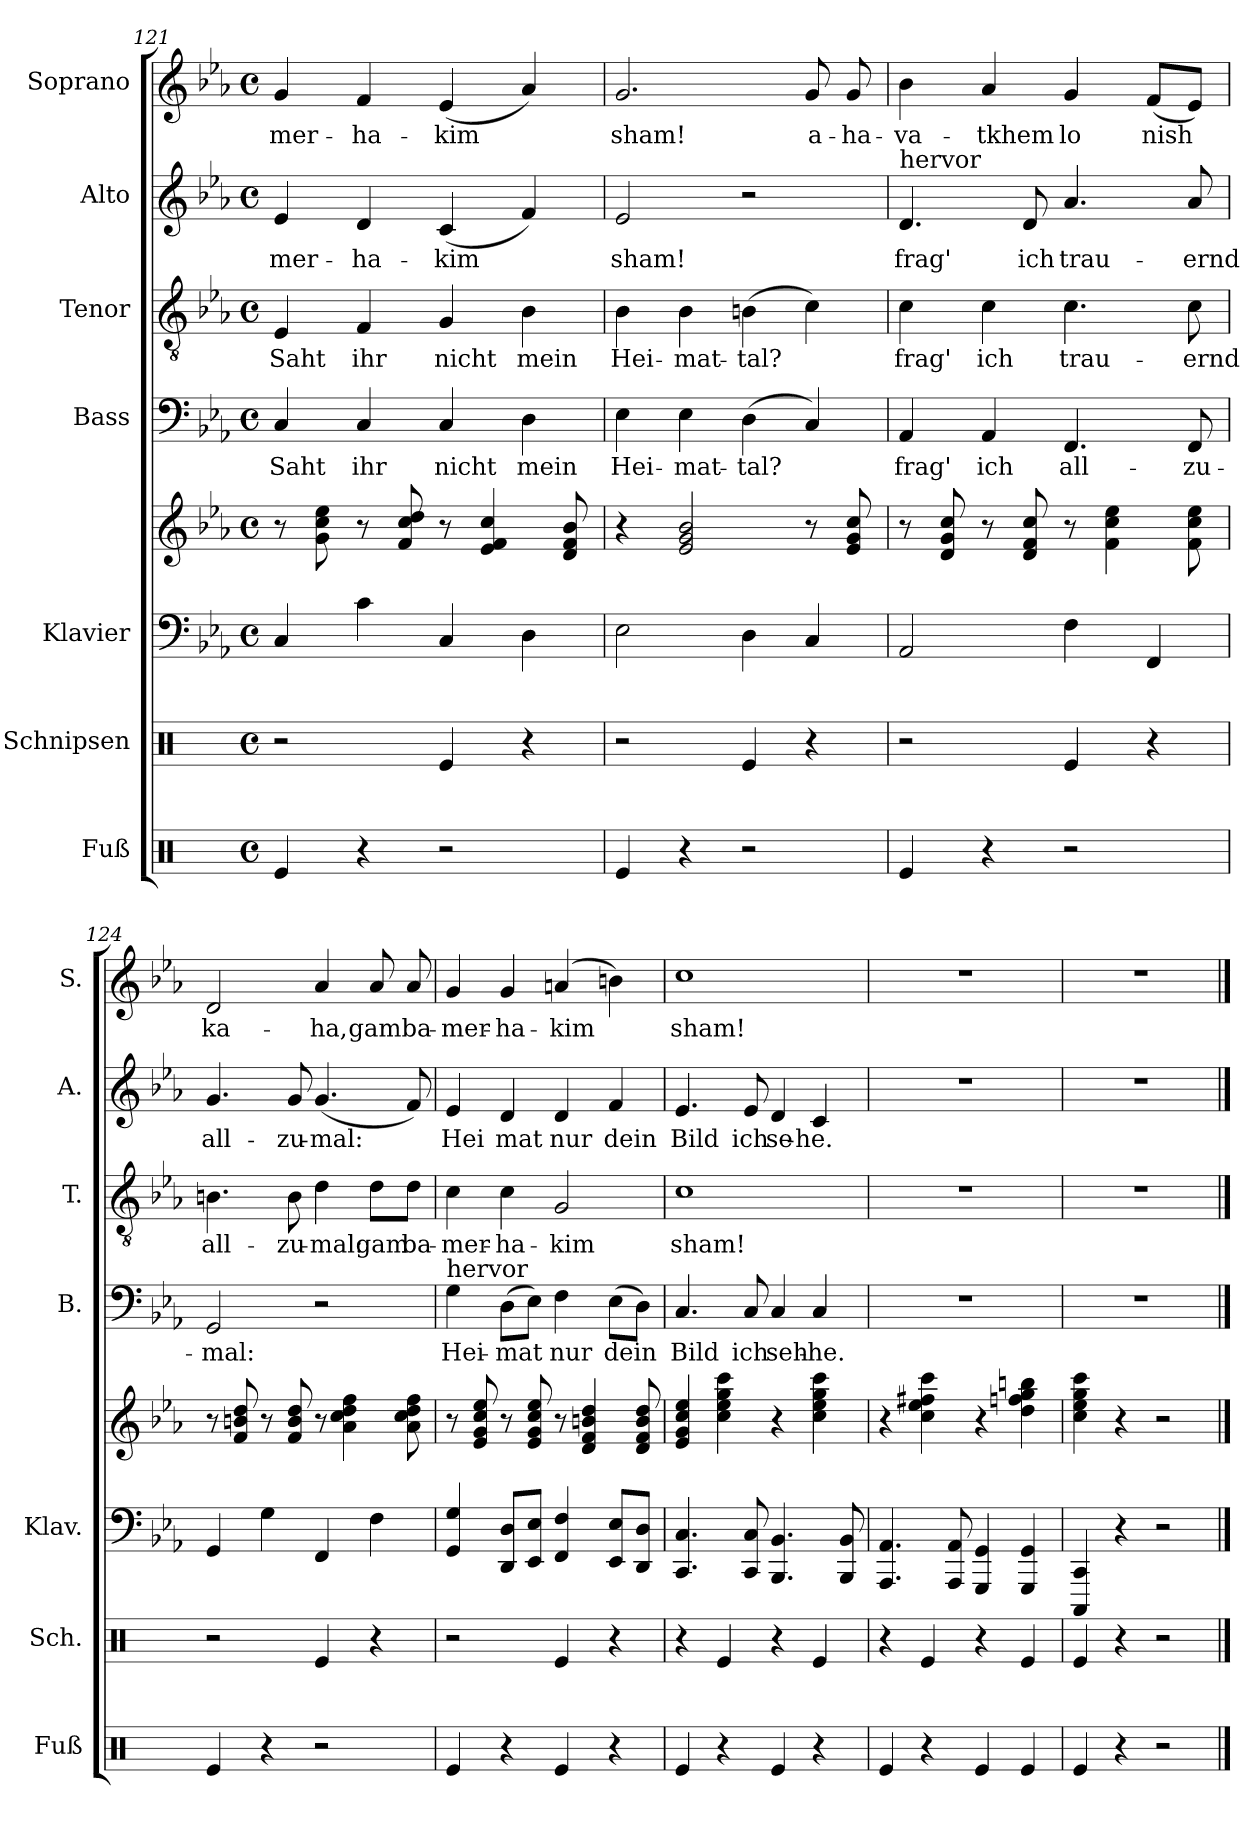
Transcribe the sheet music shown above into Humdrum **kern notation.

**kern	**kern	**kern	**kern	**kern	**text	**kern	**text	**kern	**text	**kern	**text
*part7	*part6	*part5	*part5	*part4	*part4	*part3	*part3	*part2	*part2	*part1	*part1
*staff8	*staff7	*staff6	*staff5	*staff4	*staff4	*staff3	*staff3	*staff2	*staff2	*staff1	*staff1
*I"Fuß	*I"Schnipsen	*I"Klavier	*	*I"Bass	*	*I"Tenor	*	*I"Alto	*	*I"Soprano	*
*I'Fuß	*I'Sch.	*I'Klav.	*	*I'B.	*	*I'T.	*	*I'A.	*	*I'S.	*
*clefX	*clefX	*clefF4	*clefG2	*clefF4	*	*clefGv2	*	*clefG2	*	*clefG2	*
*k[]	*k[]	*k[b-e-a-]	*k[b-e-a-]	*k[b-e-a-]	*	*k[b-e-a-]	*	*k[b-e-a-]	*	*k[b-e-a-]	*
*M4/4	*M4/4	*M4/4	*M4/4	*M4/4	*	*M4/4	*	*M4/4	*	*M4/4	*
*met(c)	*met(c)	*met(c)	*met(c)	*met(c)	*	*met(c)	*	*met(c)	*	*met(c)	*
=121	=121	=121	=121	=121	=121	=121	=121	=121	=121	=121	=121
!	!	!	!	!	!LO:LY:b	!	!LO:LY:b	!	!LO:LY:b	!	!LO:LY:b
4Re/	2r	4C/	8r	4C/	Saht	4E-/	Saht	4e-/	-mer-	4g/	-mer-
.	.	.	8g\ 8cc\ 8ee-\	.	.	.	.	.	.	.	.
!	!	!	!	!	!LO:LY:b	!	!LO:LY:b	!	!LO:LY:b	!	!LO:LY:b
4r	.	4c\	8r	4C/	ihr	4F/	ihr	4d/	-ha-	4f/	-ha-
.	.	.	8f/ 8cc/ 8dd/	.	.	.	.	.	.	.	.
!	!	!	!	!	!LO:LY:b	!	!LO:LY:b	!	!LO:LY:b	!	!LO:LY:b
2r	4Re/	4C/	8r	4C/	nicht	4G/	nicht	(4c/	-kim	(4e-/	-kim
.	.	.	4e-/ 4f/ 4cc/	.	.	.	.	.	.	.	.
!	!	!	!	!	!LO:LY:b	!	!LO:LY:b	!	!	!	!
.	4r	4D\	.	4D\	mein	4B-\	mein	4f/)	.	4a-/)	.
.	.	.	8d/ 8f/ 8b-/	.	.	.	.	.	.	.	.
=122	=122	=122	=122	=122	=122	=122	=122	=122	=122	=122	=122
!	!	!	!	!	!LO:LY:b	!	!LO:LY:b	!	!LO:LY:b	!	!LO:LY:b
4Re/	2r	2E-\	4r	4E-\	Hei-	4B-\	Hei-	2e-/	sham!	2.g/	sham!
!	!	!	!	!	!LO:LY:b	!	!LO:LY:b	!	!	!	!
4r	.	.	2e-/ 2g/ 2b-/	4E-\	-mat-	4B-\	-mat-	.	.	.	.
!	!	!	!	!	!LO:LY:b	!	!LO:LY:b	!	!	!	!
2r	4Re/	4D\	.	(4D\	-tal?	(4Bn\	-tal?	2r	.	.	.
!	!	!	!	!	!	!	!	!	!	!	!LO:LY:b
.	4r	4C/	8r	4C/)	.	4c\)	.	.	.	8g/	a-
!	!	!	!	!	!	!	!	!	!	!	!LO:LY:b
.	.	.	8e-/ 8g/ 8cc/	.	.	.	.	.	.	8g/	-ha-
=123	=123	=123	=123	=123	=123	=123	=123	=123	=123	=123	=123
!	!	!	!	!	!	!	!	!LO:TX:a:t=hervor	!	!	!
!	!	!	!	!	!LO:LY:b	!	!LO:LY:b	!	!LO:LY:b	!	!LO:LY:b
4Re/	2r	2AA-/	8r	4AA-/	frag'	4c\	frag'	4.d/	frag'	4b-\	-va-
.	.	.	8d/ 8g/ 8cc/	.	.	.	.	.	.	.	.
!	!	!	!	!	!LO:LY:b	!	!LO:LY:b	!	!	!	!LO:LY:b
4r	.	.	8r	4AA-/	ich	4c\	ich	.	.	4a-/	-tkhem
!	!	!	!	!	!	!	!	!	!LO:LY:b	!	!
.	.	.	8d/ 8f/ 8cc/	.	.	.	.	8d/	ich	.	.
!	!	!	!	!	!LO:LY:b	!	!LO:LY:b	!	!LO:LY:b	!	!LO:LY:b
2r	4Re/	4F\	8r	4.FF/	all-	4.c\	trau-	4.a-/	trau-	4g/	lo
.	.	.	4f\ 4cc\ 4ee-\	.	.	.	.	.	.	.	.
!	!	!	!	!	!	!	!	!	!	!	!LO:LY:b
.	4r	4FF/	.	.	.	.	.	.	.	(8f/L	nish
!	!	!	!	!	!LO:LY:b	!	!LO:LY:b	!	!LO:LY:b	!	!
.	.	.	8f\ 8cc\ 8ee-\	8FF/	-zu-	8c\	-ernd	8a-/	-ernd	8e-/J)	.
=124	=124	=124	=124	=124	=124	=124	=124	=124	=124	=124	=124
!	!	!	!	!	!LO:LY:b	!	!LO:LY:b	!	!LO:LY:b	!	!LO:LY:b
4Re/	2r	4GG/	8r	2GG/	-mal:	4.Bn\	all-	4.g/	all-	2d/	ka-
.	.	.	8f/ 8bn/ 8dd/	.	.	.	.	.	.	.	.
4r	.	4G\	8r	.	.	.	.	.	.	.	.
!	!	!	!	!	!	!	!LO:LY:b	!	!LO:LY:b	!	!
.	.	.	8f/ 8b/ 8dd/	.	.	8B\	-zu-	8g/	-zu-	.	.
!	!	!	!	!	!	!	!LO:LY:b	!	!LO:LY:b	!	!LO:LY:b
2r	4Re/	4FF/	8r	2r	.	4d\	-mal:	(4.g/	-mal:	4a-/	-ha,
.	.	.	4a-\ 4cc\ 4dd\ 4ff\	.	.	.	.	.	.	.	.
!	!	!	!	!	!	!	!LO:LY:b	!	!	!	!LO:LY:b
.	4r	4F\	.	.	.	8d\L	gam	.	.	8a-/	gam
!	!	!	!	!	!	!	!LO:LY:b	!	!	!	!LO:LY:b
.	.	.	8a-\ 8cc\ 8dd\ 8ff\	.	.	8d\J	ba-	8f/)	.	8a-/	ba-
=125	=125	=125	=125	=125	=125	=125	=125	=125	=125	=125	=125
!	!	!	!	!LO:TX:a:t=hervor	!	!	!	!	!	!	!
!	!	!	!	!	!LO:LY:b	!	!LO:LY:b	!	!LO:LY:b	!	!LO:LY:b
4Re/	2r	4GG/ 4G/	8r	4G\	Hei-	4c\	-mer-	4e-/	Hei	4g/	-mer-
.	.	.	8e-/ 8g/ 8cc/ 8ee-/	.	.	.	.	.	.	.	.
!	!	!	!	!	!LO:LY:b	!	!LO:LY:b	!	!LO:LY:b	!	!LO:LY:b
4r	.	8DD/ 8D/L	8r	(8D\L	-mat	4c\	-ha-	4d/	mat	4g/	-ha-
.	.	8EE-/ 8E-/J	8e-/ 8g/ 8cc/ 8ee-/	8E-\J)	.	.	.	.	.	.	.
!	!	!	!	!	!LO:LY:b	!	!LO:LY:b	!	!LO:LY:b	!	!LO:LY:b
4Re/	4Re/	4FF/ 4F/	8r	4F\	nur	2G/	-kim	4d/	nur	(4an/	-kim
.	.	.	4d/ 4f/ 4bn/ 4dd/	.	.	.	.	.	.	.	.
!	!	!	!	!	!LO:LY:b	!	!	!	!LO:LY:b	!	!
4r	4r	8EE-/ 8E-/L	.	(8E-\L	dein	.	.	4f/	dein	4bn\)	.
.	.	8DD/ 8D/J	8d/ 8f/ 8b/ 8dd/	8D\J)	.	.	.	.	.	.	.
=126	=126	=126	=126	=126	=126	=126	=126	=126	=126	=126	=126
!	!	!	!	!	!LO:LY:b	!	!LO:LY:b	!	!LO:LY:b	!	!LO:LY:b
4Re/	4r	4.CC/ 4.C/	4e-/ 4g/ 4cc/ 4ee-/	4.C/	Bild	1c	sham!	4.e-/	Bild	1cc	sham!
4r	4Re/	.	4cc\ 4ee-\ 4gg\ 4ccc\	.	.	.	.	.	.	.	.
!	!	!	!	!	!LO:LY:b	!	!	!	!LO:LY:b	!	!
.	.	8CC/ 8C/	.	8C/	ich	.	.	8e-/	ich	.	.
!	!	!	!	!	!LO:LY:b	!	!	!	!LO:LY:b	!	!
4Re/	4r	4.BBB-/ 4.BB-/	4r	4C/	seh-	.	.	4d/	se-	.	.
!	!	!	!	!	!LO:LY:b	!	!	!	!LO:LY:b	!	!
4r	4Re/	.	4cc\ 4ee-\ 4gg\ 4ccc\	4C/	-he.	.	.	4c/	-he.	.	.
.	.	8BBB-/ 8BB-/	.	.	.	.	.	.	.	.	.
=127	=127	=127	=127	=127	=127	=127	=127	=127	=127	=127	=127
4Re/	4r	4.AAA-/ 4.AA-/	4r	1r	.	1r	.	1r	.	1r	.
4r	4Re/	.	4cc\ 4ee-\ 4ff#X\ 4ccc\	.	.	.	.	.	.	.	.
.	.	8AAA-/ 8AA-/	.	.	.	.	.	.	.	.	.
4Re/	4r	4GGG/ 4GG/	4r	.	.	.	.	.	.	.	.
4Re/	4Re/	4GGG/ 4GG/	4dd\ 4ffn\ 4gg\ 4bbn\	.	.	.	.	.	.	.	.
=128	=128	=128	=128	=128	=128	=128	=128	=128	=128	=128	=128
4Re/	4Re/	4CCC/ 4CC/	4cc\ 4ee-\ 4gg\ 4ccc\	1r	.	1r	.	1r	.	1r	.
4r	4r	4r	4r	.	.	.	.	.	.	.	.
2r	2r	2r	2r	.	.	.	.	.	.	.	.
==	==	==	==	==	==	==	==	==	==	==	==
*-	*-	*-	*-	*-	*-	*-	*-	*-	*-	*-	*-
